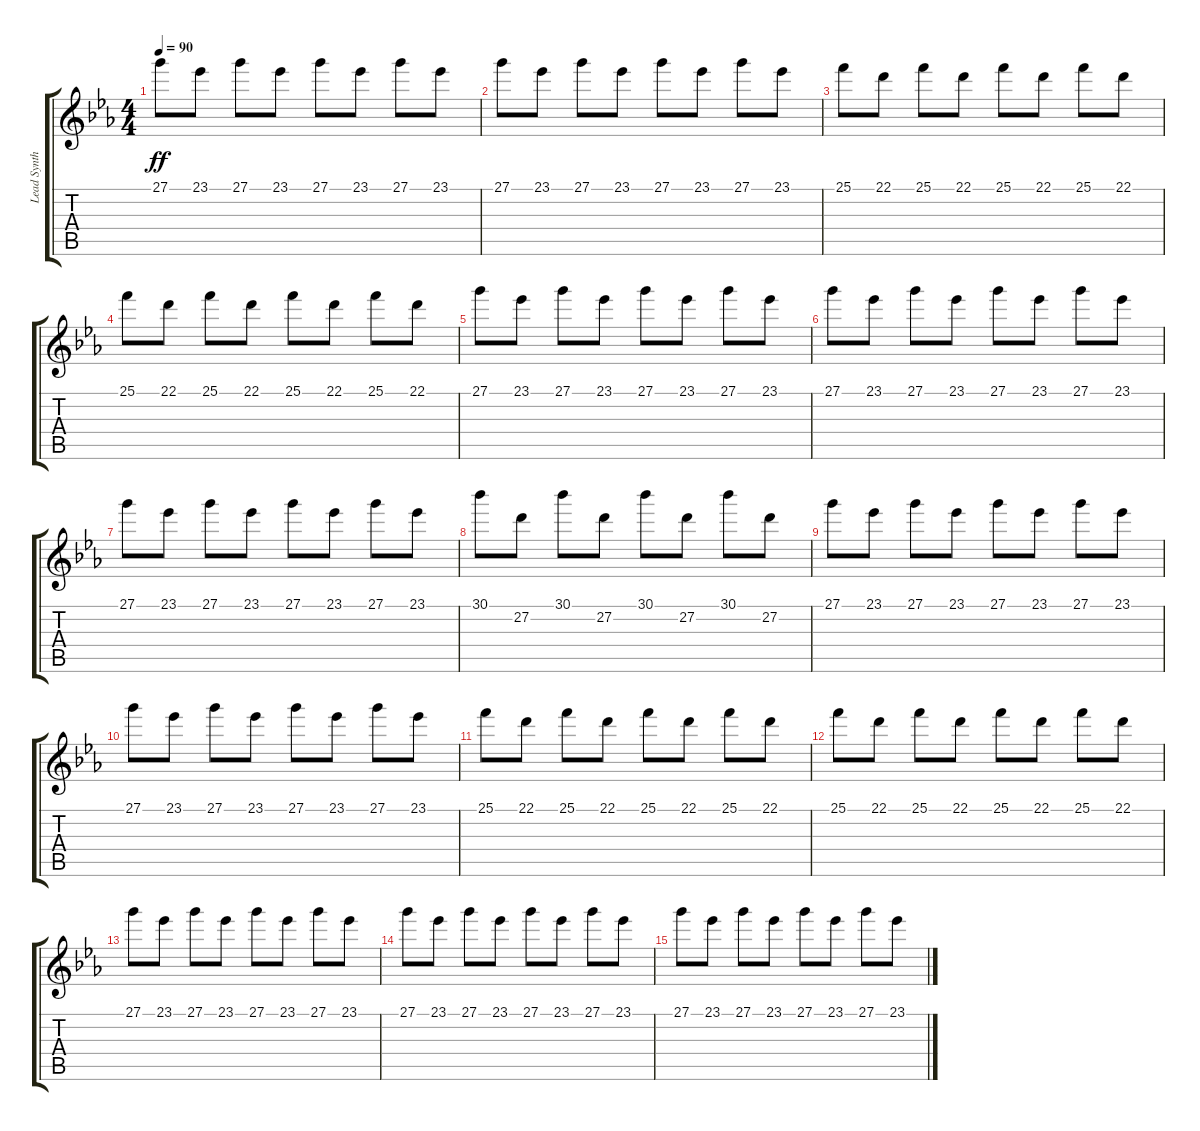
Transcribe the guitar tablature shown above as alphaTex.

\track ("Lead Synthesizer (Staff 1)" "Lead Synth") {instrument lead7fifths}
\staff {score tabs}
\tuning (E4 B3 G3 D3 A2 E2) {hide}
\ts (4 4)
\tempo 90
\clef g2
\ks cminor
27.1.8{dy ff} 23.1.8 27.1.8 23.1.8 27.1.8 23.1.8 27.1.8 23.1.8 |
27.1.8 23.1.8 27.1.8 23.1.8 27.1.8 23.1.8 27.1.8 23.1.8 |
25.1.8 22.1.8 25.1.8 22.1.8 25.1.8 22.1.8 25.1.8 22.1.8 |
25.1.8 22.1.8 25.1.8 22.1.8 25.1.8 22.1.8 25.1.8 22.1.8 |
27.1.8 23.1.8 27.1.8 23.1.8 27.1.8 23.1.8 27.1.8 23.1.8 |
27.1.8 23.1.8 27.1.8 23.1.8 27.1.8 23.1.8 27.1.8 23.1.8 |
27.1.8 23.1.8 27.1.8 23.1.8 27.1.8 23.1.8 27.1.8 23.1.8 |
30.1.8 27.2.8 30.1.8 27.2.8 30.1.8 27.2.8 30.1.8 27.2.8 |
27.1.8 23.1.8 27.1.8 23.1.8 27.1.8 23.1.8 27.1.8 23.1.8 |
27.1.8 23.1.8 27.1.8 23.1.8 27.1.8 23.1.8 27.1.8 23.1.8 |
25.1.8 22.1.8 25.1.8 22.1.8 25.1.8 22.1.8 25.1.8 22.1.8 |
25.1.8 22.1.8 25.1.8 22.1.8 25.1.8 22.1.8 25.1.8 22.1.8 |
27.1.8 23.1.8 27.1.8 23.1.8 27.1.8 23.1.8 27.1.8 23.1.8 |
27.1.8 23.1.8 27.1.8 23.1.8 27.1.8 23.1.8 27.1.8 23.1.8 |
27.1.8 23.1.8 27.1.8 23.1.8 27.1.8 23.1.8 27.1.8 23.1.8
